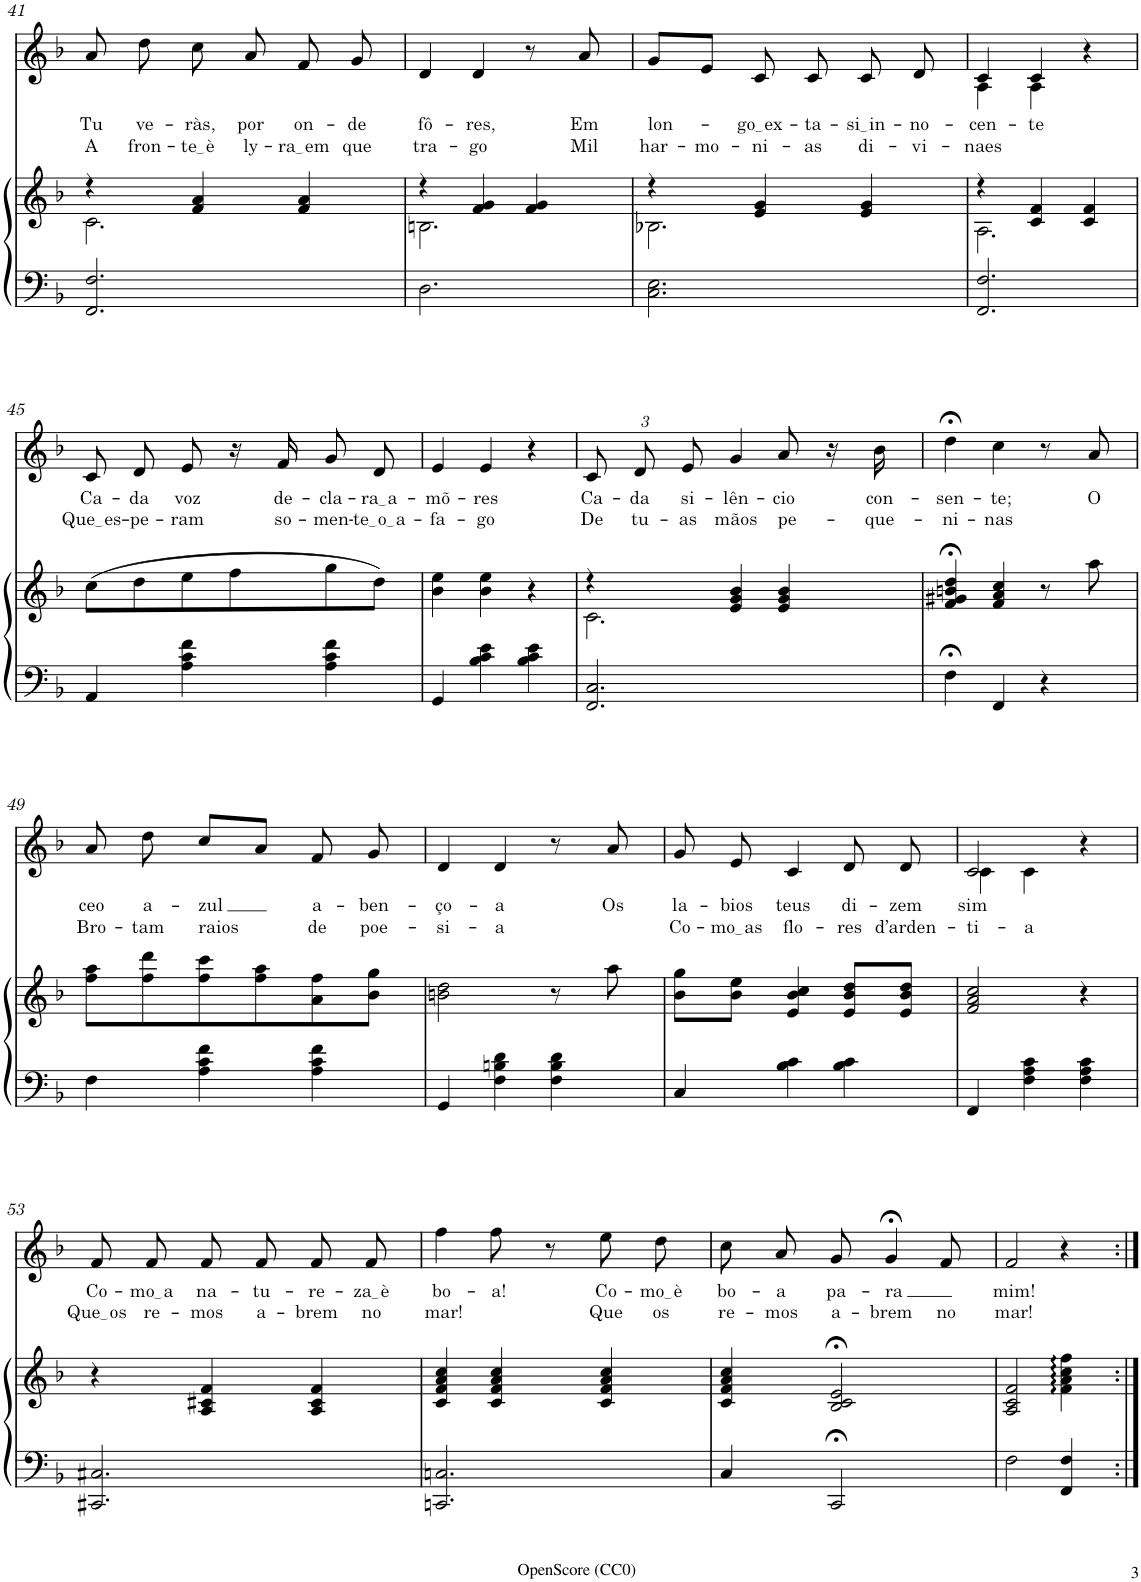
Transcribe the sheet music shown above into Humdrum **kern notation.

**kern	**kern	**kern	**text	**text
*part2	*part2	*part1	*part1	*part1
*staff3	*staff2	*staff1	*staff1	*staff1
*I"Piano	*	*I"Canto Voice	*	*
*I'Pno	*	*	*	*
!!LO:PB:g=z
*clefF4	*clefG2	*clefG2	*	*
*k[b-]	*k[b-]	*k[b-]	*	*
*M3/4	*M3/4	*M3/4	*	*
=41	=41	=41	=41	=41
*	*^	*	*	*
!	!	!	!	!LO:LY:b	!LO:LY:b
2.FF/ 2.F/	4r	2.c\	8a/	Tu	A
!	!	!	!	!LO:LY:b	!LO:LY:b
.	.	.	8dd\	ve-	fron-
!	!	!	!	!LO:LY:b	!LO:LY:b
.	4f/ 4a/	.	8cc\	-ràs,	te è
!	!	!	!	!LO:LY:b	!LO:LY:b
.	.	.	8a/	por	ly-
!	!	!	!	!LO:LY:b	!LO:LY:b
.	4f/ 4a/	.	8f/	on-	ra em
!	!	!	!	!LO:LY:b	!LO:LY:b
.	.	.	8g/	-de	que
=42	=42	=42	=42	=42	=42
!	!	!	!	!LO:LY:b	!LO:LY:b
2.D\	4r	2.Bn\	4d/	fô-	tra-
!	!	!	!	!LO:LY:b	!LO:LY:b
.	4f/ 4g/	.	4d/	-res,	-go
.	4f/ 4g/	.	8r	.	.
!	!	!	!	!LO:LY:b	!LO:LY:b
.	.	.	8a/	Em	Mil
=43	=43	=43	=43	=43	=43
!	!	!	!	!LO:LY:b	!LO:LY:b
2.C\ 2.E\	4r	2.B-X\	8g/L	lon-	har-
!	!	!	!	!	!LO:LY:b
.	.	.	8e/J	.	-mo-
!	!	!	!	!LO:LY:b	!LO:LY:b
.	4e/ 4g/	.	8c/	go ex	-ni-
!	!	!	!	!LO:LY:b	!LO:LY:b
.	.	.	8c/	-ta-	-as
!	!	!	!	!LO:LY:b	!LO:LY:b
.	4e/ 4g/	.	8c/	si in	di-
!	!	!	!	!LO:LY:b	!LO:LY:b
.	.	.	8d/	-no-	-vi-
=44	=44	=44	=44	=44	=44
!	!	!	!	!LO:LY:b	!LO:LY:b
*	*	*	*^	*	*
2.FF/ 2.F/	4r	2.A\	4c/	4A\	-cen-	-naes
!	!	!	!	!	!LO:LY:b	!
.	4c/ 4f/	.	4c/	4A\	-te	.
.	4c/ 4f/	.	4r	4ryy	.	.
*	*v	*v	*	*	*	*
!!LO:LB:g=z
=45	=45	=45	=45	=45	=45
!	!	!	!	!LO:LY:b	!LO:LY:b
*	*	*v	*v	*	*
4AA/	(8cc\L	8c/	Ca-	Que es
!	!	!	!LO:LY:b	!LO:LY:b
.	8dd\	8d/	-da	-pe-
!	!	!	!LO:LY:b	!LO:LY:b
4A\ 4c\ 4f\	8ee\	8e/	voz	-ram
.	8ff\	16r	.	.
!	!	!	!LO:LY:b	!LO:LY:b
.	.	16f/	de-	so-
!	!	!	!LO:LY:b	!LO:LY:b
4A\ 4c\ 4f\	8gg\	8g/	-cla-	-men-
!	!	!	!LO:LY:b	!LO:LY:b
.	8dd\J)	8d/	ra a	te o a
=46	=46	=46	=46	=46
!	!	!	!LO:LY:b	!LO:LY:b
4GG/	4b-\ 4ee\	4e/	-mõ-	-fa-
!	!	!	!LO:LY:b	!LO:LY:b
4B-\ 4c\ 4e\	4b-\ 4ee\	4e/	-res	-go
4B-\ 4c\ 4e\	4r	4r	.	.
=47	=47	=47	=47	=47
*	*^	*	*	*
*	*	*	*Xbrackettup	*	*
!	!	!	!	!LO:LY:b	!LO:LY:b
2.FF/ 2.C/	4r	2.c\	12c/	Ca-	De
!	!	!	!	!LO:LY:b	!LO:LY:b
.	.	.	12d/	-da	tu-
!	!	!	!	!LO:LY:b	!LO:LY:b
.	.	.	12e/	si-	-as
!	!	!	!	!LO:LY:b	!LO:LY:b
.	4e/ 4g/ 4b-/	.	4g/	-lên-	mãos
!	!	!	!	!LO:LY:b	!LO:LY:b
.	4e/ 4g/ 4b-/	.	8a/	-cio	pe-
.	.	.	16r	.	.
!	!	!	!	!LO:LY:b	!LO:LY:b
.	.	.	16b-\	con-	-que-
*	*v	*v	*	*	*
=48	=48	=48	=48	=48
!	!	!	!LO:LY:b	!LO:LY:b
4F;<\	4f/;< 4g#X/;< 4bn/;< 4dd/;<	4dd;<\	-sen-	-ni-
!	!	!	!LO:LY:b	!LO:LY:b
4FF/	4f/ 4a/ 4cc/	4cc\	-te;	-nas
4r	8r	8r	.	.
!	!	!	!LO:LY:b	!
.	8aa\	8a/	O	.
!!LO:LB:g=z
=49	=49	=49	=49	=49
!	!	!	!LO:LY:b	!LO:LY:b
4F\	8ff\ 8aa\L	8a/	ceo	Bro-
!	!	!	!LO:LY:b	!LO:LY:b
.	8ff\ 8ddd\	8dd\	a-	-tam
!	!	!	!LO:LY:b	!LO:LY:b
4A\ 4c\ 4f\	8ff\ 8ccc\	8cc/L	-zul	raios
.	8ff\ 8aa\	8a/J	.	.
!	!	!	!LO:LY:b	!LO:LY:b
4A\ 4c\ 4f\	8a\ 8ff\	8f/	a-	de
!	!	!	!LO:LY:b	!LO:LY:b
.	8b-\ 8gg\J	8g/	-ben-	poe-
=50	=50	=50	=50	=50
!	!	!	!LO:LY:b	!LO:LY:b
4GG/	2bn\ 2dd\	4d/	-ço-	-si-
!	!	!	!LO:LY:b	!LO:LY:b
4F\ 4Bn\ 4d\	.	4d/	-a	-a
4F\ 4B\ 4d\	8r	8r	.	.
!	!	!	!LO:LY:b	!
.	8aa\	8a/	Os	.
=51	=51	=51	=51	=51
!	!	!	!LO:LY:b	!LO:LY:b
4C/	8b-\ 8gg\L	8g/	la-	Co-
!	!	!	!LO:LY:b	!LO:LY:b
.	8b-\ 8ee\J	8e/	-bios	mo as
!	!	!	!LO:LY:b	!LO:LY:b
4B-\ 4c\	4e/ 4b-/ 4cc/	4c/	teus	flo-
!	!	!	!LO:LY:b	!LO:LY:b
4B-\ 4c\	8e/ 8b-/ 8dd/L	8d/	di-	-res
!	!	!	!LO:LY:b	!LO:LY:b
.	8e/ 8b-/ 8dd/J	8d/	-zem	d’arden-
=52	=52	=52	=52	=52
!	!	!	!LO:LY:b	!LO:LY:b
*	*	*^	*	*
4FF/	2f/ 2a/ 2cc/	2c/	4c\	sim	-ti-
!	!	!	!	!	!LO:LY:b
4F\ 4A\ 4c\	.	.	4c\	.	a
4F\ 4A\ 4c\	4r	4r	4ryy	.	.
!!LO:LB:g=z
=53	=53	=53	=53	=53	=53
!	!	!	!	!LO:LY:b	!LO:LY:b
*	*	*v	*v	*	*
2.CC#X/ 2.C#X/	4r	8f/	Co-	Que os
!	!	!	!LO:LY:b	!LO:LY:b
.	.	8f/	mo a	re-
!	!	!	!LO:LY:b	!LO:LY:b
.	4A/ 4c#X/ 4f/	8f/	na-	-mos
!	!	!	!LO:LY:b	!LO:LY:b
.	.	8f/	-tu-	a-
!	!	!	!LO:LY:b	!LO:LY:b
.	4A/ 4c#/ 4f/	8f/	-re-	-brem
!	!	!	!LO:LY:b	!LO:LY:b
.	.	8f/	za è	no
=54	=54	=54	=54	=54
!	!	!	!LO:LY:b	!LO:LY:b
2.CCn/ 2.Cn/	4c/ 4f/ 4a/ 4cc/	4ff\	bo-	mar!
!	!	!	!LO:LY:b	!
.	4c/ 4f/ 4a/ 4cc/	8ff\	-a!	.
.	.	8r	.	.
!	!	!	!LO:LY:b	!LO:LY:b
.	4c/ 4f/ 4a/ 4cc/	8ee\	Co-	Que
!	!	!	!LO:LY:b	!LO:LY:b
.	.	8dd\	mo è	os
=55	=55	=55	=55	=55
!	!	!	!LO:LY:b	!LO:LY:b
4C/	4c/ 4f/ 4a/ 4cc/	8cc\	bo-	re-
!	!	!	!LO:LY:b	!LO:LY:b
.	.	8a/	-a	-mos
!	!	!	!LO:LY:b	!LO:LY:b
2CC;</	2B-/;< 2c/;< 2e/;<	8g/	pa-	a-
!	!	!	!LO:LY:b	!LO:LY:b
.	.	4g;</	-ra	-brem
!	!	!	!	!LO:LY:b
.	.	8f/	.	no
=56	=56	=56	=56	=56
!	!	!	!LO:LY:b	!LO:LY:b
2F\	2A/ 2c/ 2f/	2f/	mim!	mar!
4FF/ 4F/	4f\:;<, 4a\:;<, 4cc\:;<, 4ff\:;<,	4r	.	.
=:|!	=:|!	=:|!	=:|!	=:|!
*-	*-	*-	*-	*-
